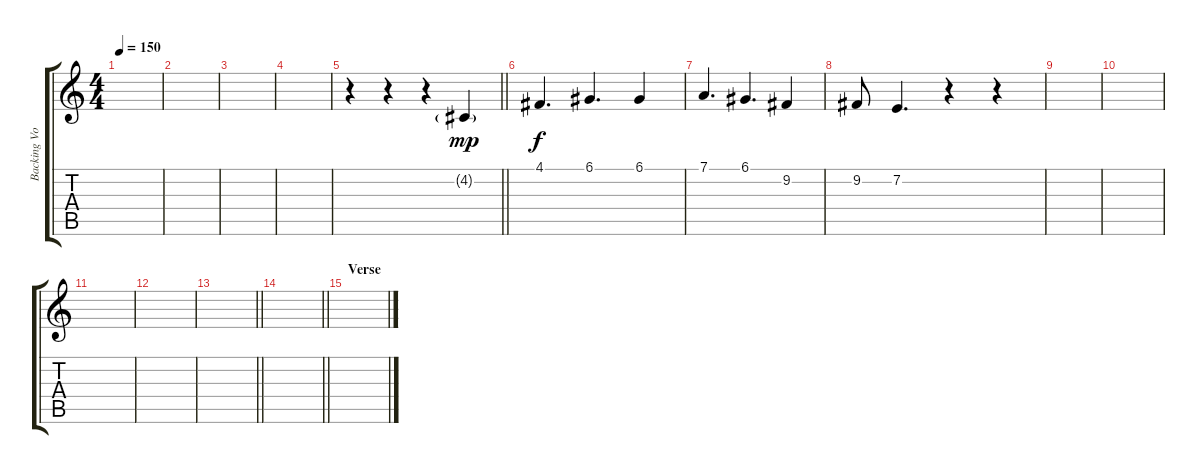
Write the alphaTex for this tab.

\track ("Backing Vocals" "Backing Vo") {instrument lead6voice}
\staff {score tabs}
\tuning (D4 A3 F3 C3 G2 D2) {hide}
\ts (4 4)
\tempo 150
\clef g2
\ks c
|
|
|
|
\barLineRight lightlight
r.4 r.4 r.4 4.2{g}.4{dy mp} |
\section ("" "")
4.1.4{d dy f} 6.1.4{d} 6.1.4 |
7.1.4{d} 6.1.4{d} 9.2.4 |
9.2.8 7.2.4{d} r.4 r.4 |
|
|
|
|
\barLineRight lightlight
|
\barLineRight lightlight
|
\section ("" "Verse")
